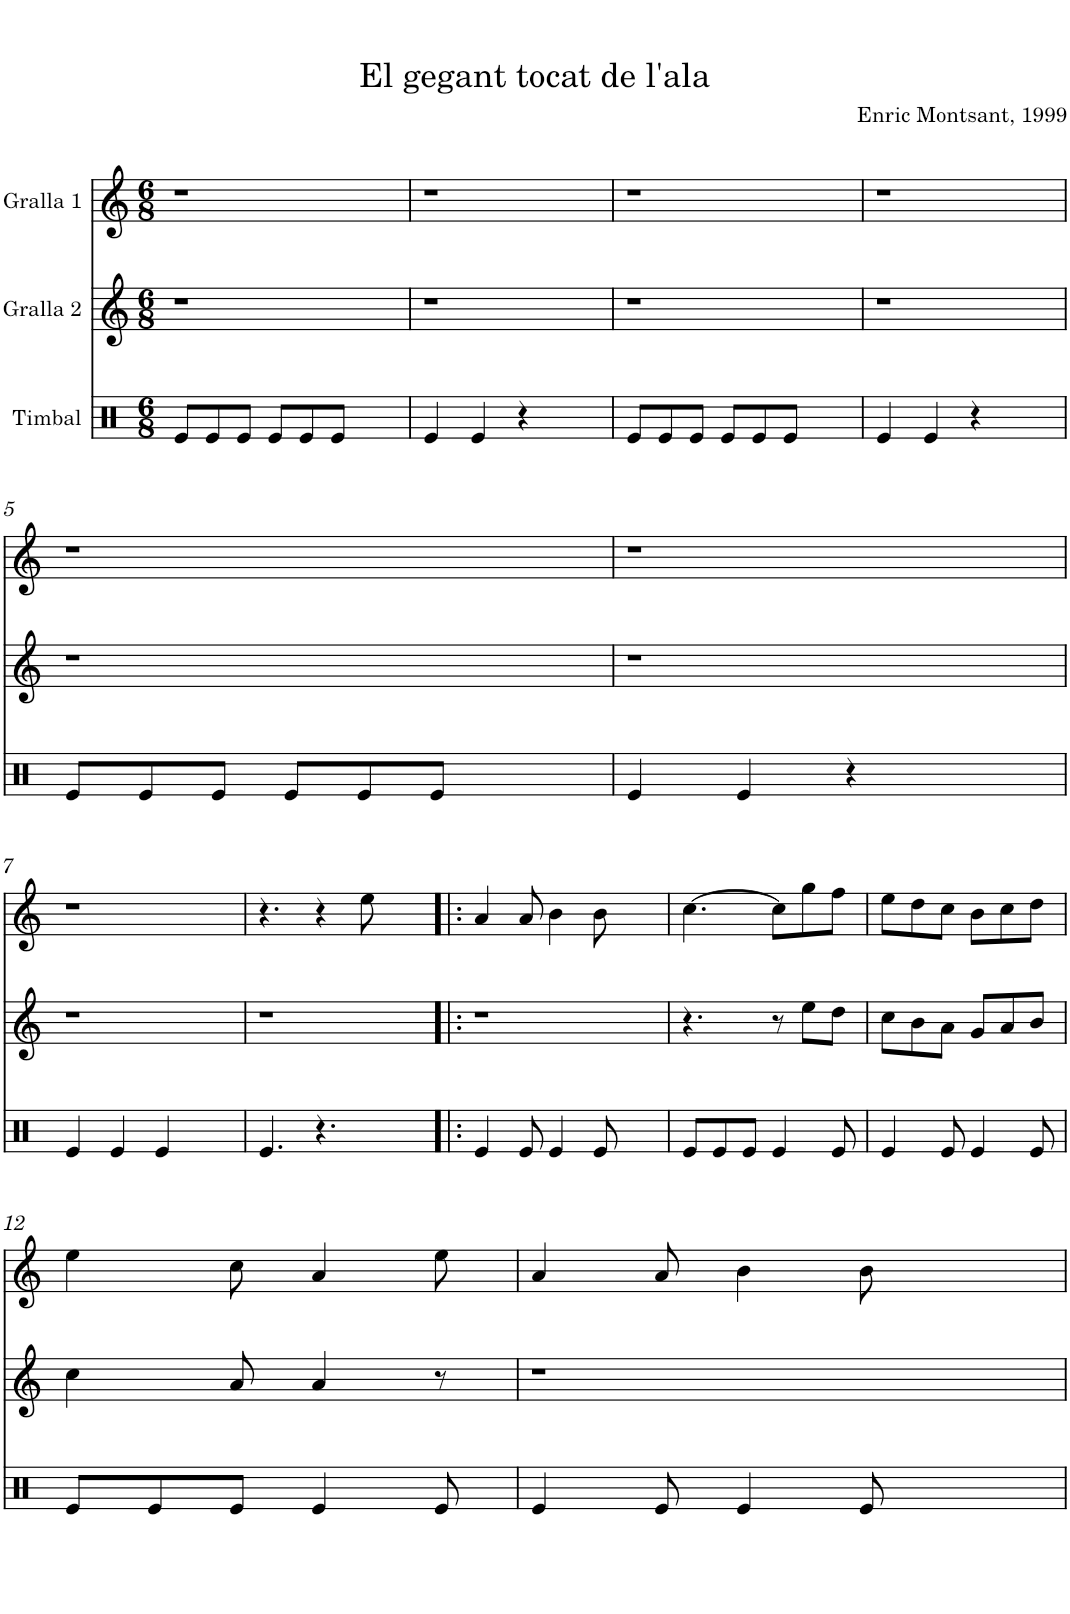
**kern	**kern	**kern
*part3	*part2	*part1
*staff3	*staff2	*staff1
*I"Timbal	*I"Gralla 2	*I"Gralla 1
*clefX	*clefG2	*clefG2
*k[]	*k[]	*k[]
*M6/8	*M6/8	*M6/8
=1	=1	=1
8e/L	2.r	2.r
8e/	.	.
8e/J	.	.
8e/L	.	.
8e/	.	.
8e/J	.	.
4ryy	4ryy	4ryy
=2	=2	=2
4e/	2.r	2.r
4e/	.	.
4r	.	.
4ryy	4ryy	4ryy
=3	=3	=3
8e/L	2.r	2.r
8e/	.	.
8e/J	.	.
8e/L	.	.
8e/	.	.
8e/J	.	.
4ryy	4ryy	4ryy
=4	=4	=4
4e/	2.r	2.r
4e/	.	.
4r	.	.
4ryy	4ryy	4ryy
!!LO:LB:g=z
=5	=5	=5
8e/L	2.r	2.r
8e/	.	.
8e/J	.	.
8e/L	.	.
8e/	.	.
8e/J	.	.
4ryy	4ryy	4ryy
=6	=6	=6
4e/	2.r	2.r
4e/	.	.
4r	.	.
4ryy	4ryy	4ryy
!!LO:LB:g=z
=7	=7	=7
4e/	2.r	2.r
4e/	.	.
4e/	.	.
4ryy	4ryy	4ryy
=8	=8	=8
4.e/	2.r	4.r
4.r	.	4r
.	.	8ee\
4ryy	4ryy	4ryy
=9!|:	=9!|:	=9!|:
4e/	2.r	4a/
8e/	.	8a/
4e/	.	4b\
8e/	.	8b\
4ryy	4ryy	4ryy
=10	=10	=10
8e/L	4.r	[4.cc\
8e/	.	.
8e/J	.	.
4e/	8r	8cc\L]
.	8ee\L	8gg\
8e/	8dd\J	8ff\J
=11	=11	=11
4e/	8cc\L	8ee\L
.	8b\	8dd\
8e/	8a\J	8cc\J
4e/	8g/L	8b\L
.	8a/	8cc\
8e/	8b/J	8dd\J
!!LO:LB:g=z
=12	=12	=12
8e/L	4cc\	4ee\
8e/	.	.
8e/J	8a/	8cc\
4e/	4a/	4a/
8e/	8r	8ee\
=13	=13	=13
4e/	2.r	4a/
8e/	.	8a/
4e/	.	4b\
8e/	.	8b\
4ryy	4ryy	4ryy
=	=	=
*-	*-	*-
